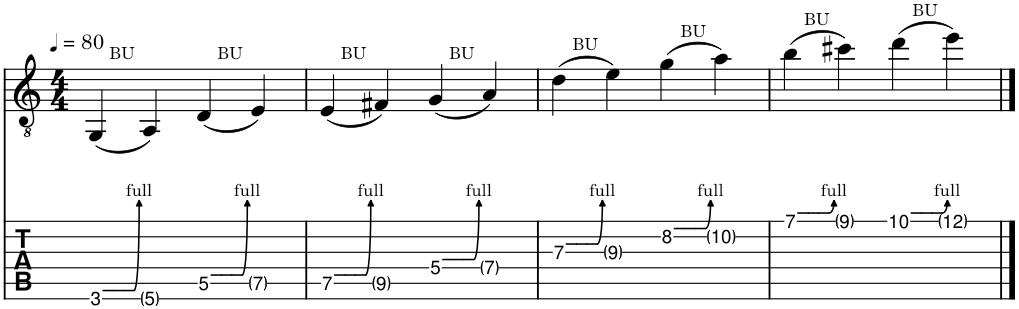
**kern	**kern
*part1	*part1
*staff2	*staff1
*I"Electric Guitar	*
*I'El. Guit.	*
*stria6	*
*	*clefGv2
*k[]	*k[]
*M4/4	*M4/4
*MM80	*MM80
=1	=1
!	!LO:TX:a:t=BU
4GG	(4GG/
4AA	4AA/)
!	!LO:TX:a:t=BU
4D	(4D/
4E	4E/)
=2	=2
!	!LO:TX:a:t=BU
4E	(4E/
4F#	4F#X/)
!	!LO:TX:a:t=BU
4G	(4G/
4A	4A/)
=3	=3
!	!LO:TX:a:t=BU
4d	(4d\
4e	4e\)
!	!LO:TX:a:t=BU
4g	(4g\
4a	4a\)
=4	=4
!	!LO:TX:a:t=BU
4b	(4b\
4cc#	4cc#X\)
!	!LO:TX:a:t=BU
4dd	(4dd\
4ee	4ee\)
==	==
*-	*-
